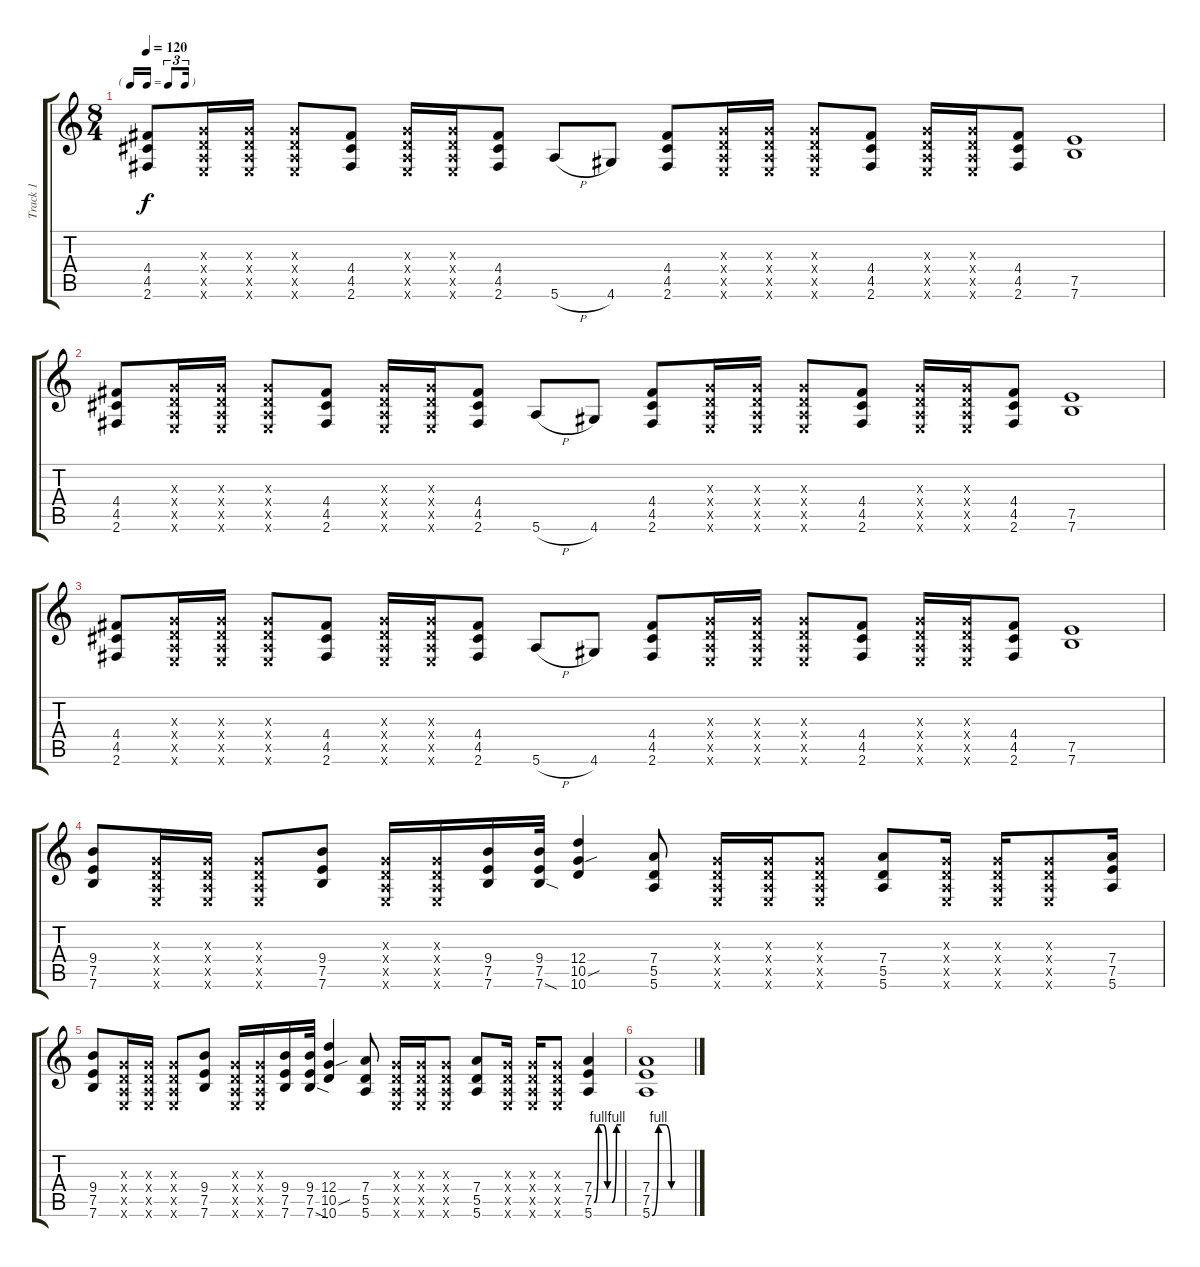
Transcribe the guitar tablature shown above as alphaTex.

\track ("Track 1" "Track 1") {instrument distortionguitar}
\staff {score tabs}
\tuning (E4 B3 G3 D3 A2 E2) {hide}
\ts (8 4)
\tf triplet16th
\tempo 120
\clef g2
\ks c
(4.4 4.5 2.6).8{dy f} (0.3{x} 0.4{x} 0.5{x} 0.6{x}).16 (0.3{x} 0.4{x} 0.5{x} 0.6{x}).16 (0.3{x} 0.4{x} 0.5{x} 0.6{x}).8 (4.4 4.5 2.6).8 (0.3{x} 0.4{x} 0.5{x} 0.6{x}).16 (0.3{x} 0.4{x} 0.5{x} 0.6{x}).16 (4.4 4.5 2.6).8 5.6{h}.8 4.6.8 (4.4 4.5 2.6).8 (0.3{x} 0.4{x} 0.5{x} 0.6{x}).16 (0.3{x} 0.4{x} 0.5{x} 0.6{x}).16 (0.3{x} 0.4{x} 0.5{x} 0.6{x}).8 (4.4 4.5 2.6).8 (0.3{x} 0.4{x} 0.5{x} 0.6{x}).16 (0.3{x} 0.4{x} 0.5{x} 0.6{x}).16 (4.4 4.5 2.6).8 (7.5 7.6).1 |
(4.4 4.5 2.6).8 (0.3{x} 0.4{x} 0.5{x} 0.6{x}).16 (0.3{x} 0.4{x} 0.5{x} 0.6{x}).16 (0.3{x} 0.4{x} 0.5{x} 0.6{x}).8 (4.4 4.5 2.6).8 (0.3{x} 0.4{x} 0.5{x} 0.6{x}).16 (0.3{x} 0.4{x} 0.5{x} 0.6{x}).16 (4.4 4.5 2.6).8 5.6{h}.8 4.6.8 (4.4 4.5 2.6).8 (0.3{x} 0.4{x} 0.5{x} 0.6{x}).16 (0.3{x} 0.4{x} 0.5{x} 0.6{x}).16 (0.3{x} 0.4{x} 0.5{x} 0.6{x}).8 (4.4 4.5 2.6).8 (0.3{x} 0.4{x} 0.5{x} 0.6{x}).16 (0.3{x} 0.4{x} 0.5{x} 0.6{x}).16 (4.4 4.5 2.6).8 (7.5 7.6).1 |
(4.4 4.5 2.6).8 (0.3{x} 0.4{x} 0.5{x} 0.6{x}).16 (0.3{x} 0.4{x} 0.5{x} 0.6{x}).16 (0.3{x} 0.4{x} 0.5{x} 0.6{x}).8 (4.4 4.5 2.6).8 (0.3{x} 0.4{x} 0.5{x} 0.6{x}).16 (0.3{x} 0.4{x} 0.5{x} 0.6{x}).16 (4.4 4.5 2.6).8 5.6{h}.8 4.6.8 (4.4 4.5 2.6).8 (0.3{x} 0.4{x} 0.5{x} 0.6{x}).16 (0.3{x} 0.4{x} 0.5{x} 0.6{x}).16 (0.3{x} 0.4{x} 0.5{x} 0.6{x}).8 (4.4 4.5 2.6).8 (0.3{x} 0.4{x} 0.5{x} 0.6{x}).16 (0.3{x} 0.4{x} 0.5{x} 0.6{x}).16 (4.4 4.5 2.6).8 (7.5 7.6).1 |
(9.4 7.5 7.6).8 (0.3{x} 0.4{x} 0.5{x} 0.6{x}).16 (0.3{x} 0.4{x} 0.5{x} 0.6{x}).16 (0.3{x} 0.4{x} 0.5{x} 0.6{x}).8 (9.4 7.5 7.6).8 (0.3{x} 0.4{x} 0.5{x} 0.6{x}).16 (0.3{x} 0.4{x} 0.5{x} 0.6{x}).16 (9.4 7.5 7.6).16 (9.4 7.5 7.6{sod}).32 (12.4 10.5{sou} 10.6).4 (7.4 5.5 5.6).8 (0.3{x} 0.4{x} 0.5{x} 0.6{x}).16 (0.3{x} 0.4{x} 0.5{x} 0.6{x}).16 (0.3{x} 0.4{x} 0.5{x} 0.6{x}).8 (7.4 5.5 5.6).8 (0.3{x} 0.4{x} 0.5{x} 0.6{x}).16 (0.3{x} 0.4{x} 0.5{x} 0.6{x}).16 (0.3{x} 0.4{x} 0.5{x} 0.6{x}).8 (7.4 7.5 5.6).16 |
(9.4 7.5 7.6).8 (0.3{x} 0.4{x} 0.5{x} 0.6{x}).16 (0.3{x} 0.4{x} 0.5{x} 0.6{x}).16 (0.3{x} 0.4{x} 0.5{x} 0.6{x}).8 (9.4 7.5 7.6).8 (0.3{x} 0.4{x} 0.5{x} 0.6{x}).16 (0.3{x} 0.4{x} 0.5{x} 0.6{x}).16 (9.4 7.5 7.6).16 (9.4 7.5 7.6{sod}).32 (12.4 10.5{sou} 10.6).4 (7.4 5.5 5.6).8 (0.3{x} 0.4{x} 0.5{x} 0.6{x}).16 (0.3{x} 0.4{x} 0.5{x} 0.6{x}).16 (0.3{x} 0.4{x} 0.5{x} 0.6{x}).8 (7.4 5.5 5.6).8 (0.3{x} 0.4{x} 0.5{x} 0.6{x}).16 (0.3{x} 0.4{x} 0.5{x} 0.6{x}).16 (0.3{x} 0.4{x} 0.5{x} 0.6{x}).8 (7.4 7.5{be (custom 0 0 10 4 20 4 30 0 40 0 50 4 60 4)} 5.6).4 |
(7.4 7.5 5.6{be (custom 0 0 10 4 20 4 30 0 60 0)}).1
